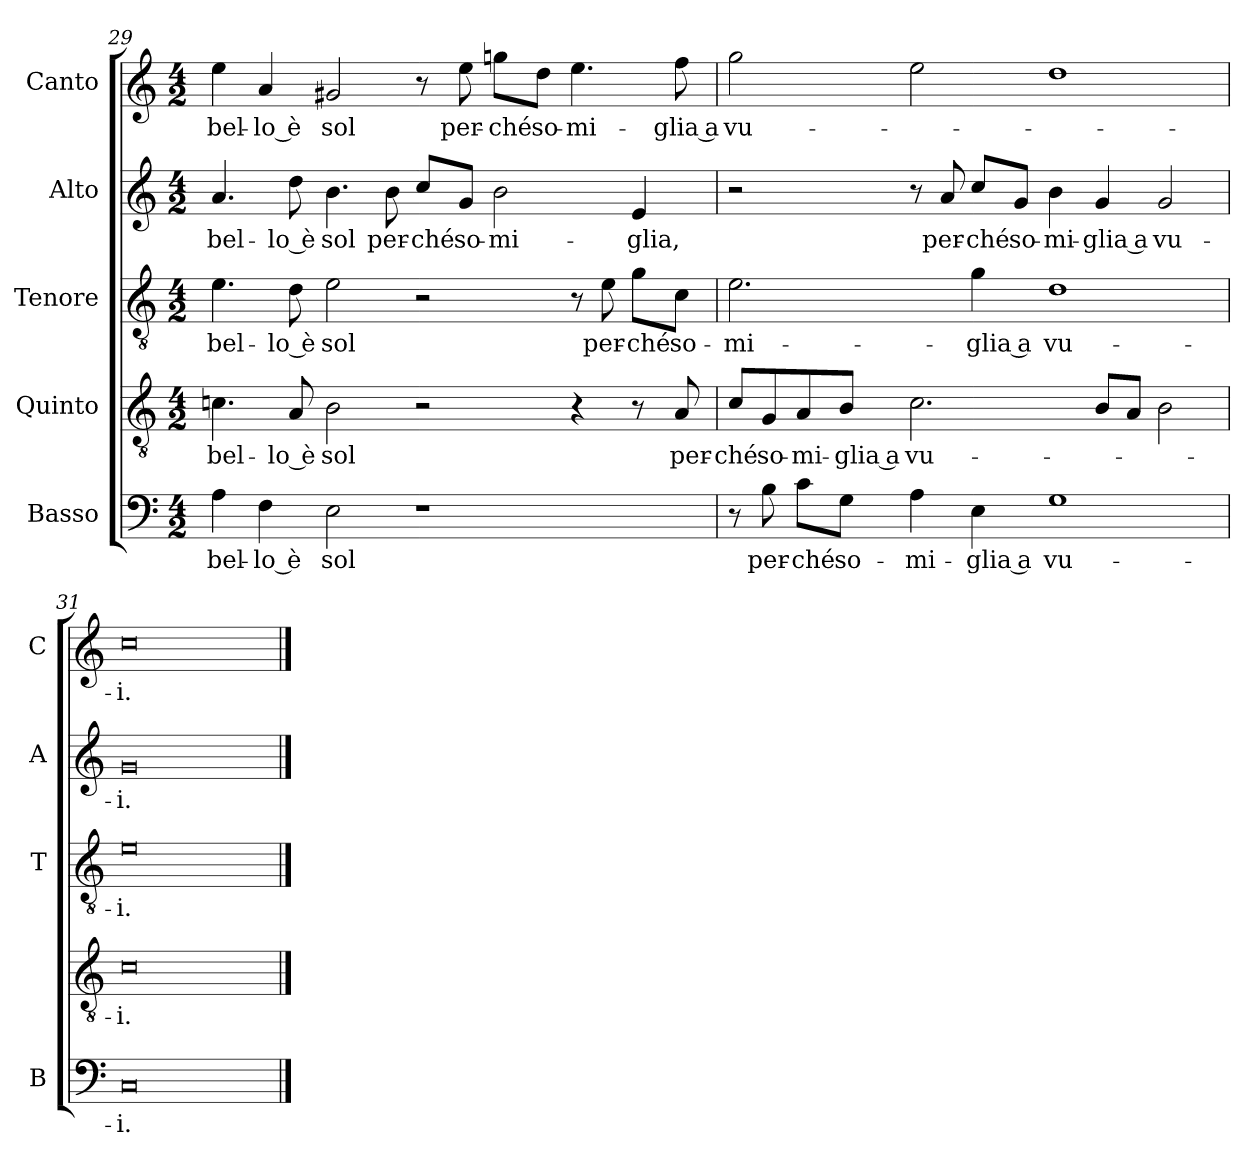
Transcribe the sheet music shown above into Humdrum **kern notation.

**kern	**text	**kern	**text	**kern	**text	**kern	**text	**kern	**text
*part5	*part5	*part4	*part4	*part3	*part3	*part2	*part2	*part1	*part1
*staff5	*staff5	*staff4	*staff4	*staff3	*staff3	*staff2	*staff2	*staff1	*staff1
*I"Basso	*	*I"Quinto	*	*I"Tenore	*	*I"Alto	*	*I"Canto	*
*I'B	*	*	*	*I'T	*	*I'A	*	*I'C	*
*clefF4	*	*clefGv2	*	*clefGv2	*	*clefG2	*	*clefG2	*
*k[]	*	*k[]	*	*k[]	*	*k[]	*	*k[]	*
*M4/2	*	*M4/2	*	*M4/2	*	*M4/2	*	*M4/2	*
=29	=29	=29	=29	=29	=29	=29	=29	=29	=29
4A	bel-	4.cn	bel-	4.e	bel-	4.a	bel-	4ee	bel-
4F	-lo è	.	.	.	.	.	.	4a	-lo è
.	.	8A	-lo è	8d	-lo è	8dd	-lo è	.	.
2E	sol	2B	sol	2e	sol	4.b	sol	2g#X	sol
.	.	.	.	.	.	8b	per-	.	.
1r	.	2r	.	2r	.	8ccL	-ché	8r	.
.	.	.	.	.	.	8gJ	so-	8ee	per-
.	.	.	.	.	.	2b	-mi-	8ggnL	-ché
.	.	.	.	.	.	.	.	8ddJ	so-
.	.	4r	.	8r	.	.	.	4.ee	-mi-
.	.	.	.	8e	per-	.	.	.	.
.	.	8r	.	8gL	-ché	4e	-glia,	.	.
.	.	8A	per-	8cJ	so-	.	.	8ff	-glia a
=30	=30	=30	=30	=30	=30	=30	=30	=30	=30
8r	.	8cL	-ché	2.e	-mi-	2r	.	2gg	vu-
8B	per-	8G	so-	.	.	.	.	.	.
8cL	-ché	8A	-mi-	.	.	.	.	.	.
8GJ	so-	8BJ	-glia a	.	.	.	.	.	.
4A	-mi-	2.c	vu-	.	.	8r	.	2ee	.
.	.	.	.	.	.	8a	per-	.	.
4E	-glia a	.	.	4g	-glia a	8ccL	-ché	.	.
.	.	.	.	.	.	8gJ	so-	.	.
1G	vu-	.	.	1d	vu-	4b	-mi-	1dd	.
.	.	8BL	.	.	.	4g	-glia a	.	.
.	.	8AJ	.	.	.	.	.	.	.
.	.	2B	.	.	.	2g	vu-	.	.
=31	=31	=31	=31	=31	=31	=31	=31	=31	=31
0C	-i.	0c	-i.	0e	-i.	0g	-i.	0cc	-i.
==	==	==	==	==	==	==	==	==	==
*-	*-	*-	*-	*-	*-	*-	*-	*-	*-
